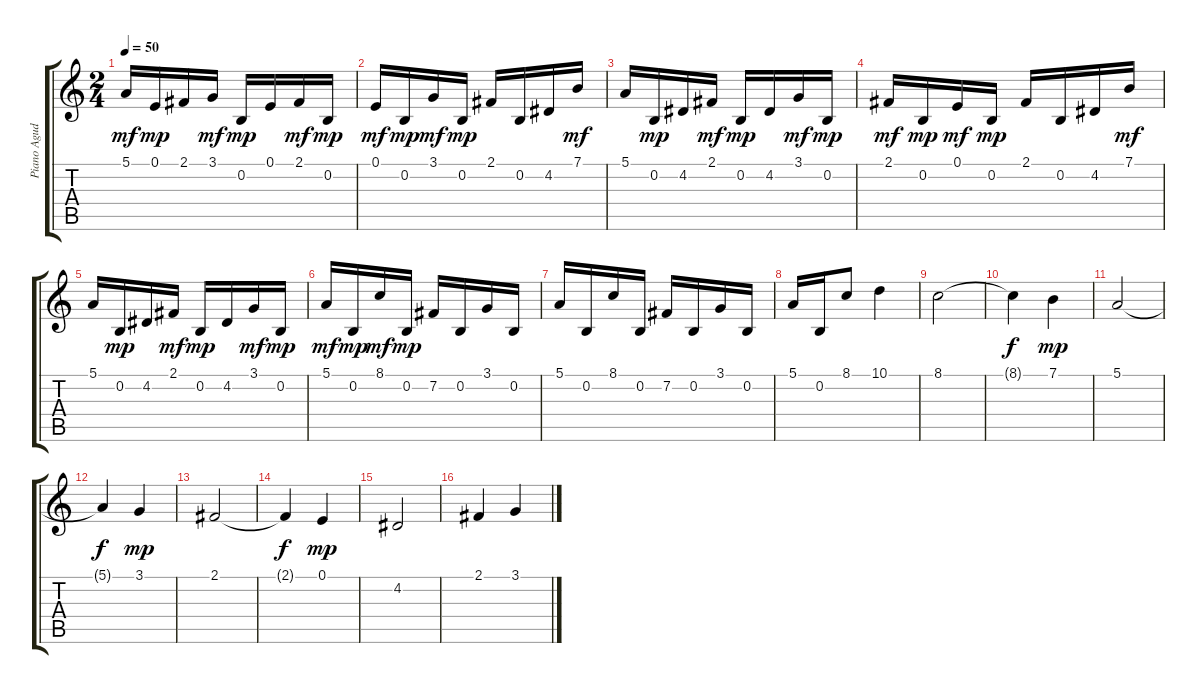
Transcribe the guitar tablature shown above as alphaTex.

\track ("Piano Agudo" "Piano Agud") {instrument acousticgrandpiano}
\staff {score tabs}
\tuning (E4 B3 G3 D3 A2 E2) {hide}
\ts (2 4)
\tempo 50
\clef g2
\ks c
5.1.16{dy mf} 0.1.16{dy mp} 2.1.16 3.1.16{dy mf} 0.2.16{dy mp} 0.1.16 2.1.16{dy mf} 0.2.16{dy mp} |
0.1.16{dy mf} 0.2.16{dy mp} 3.1.16{dy mf} 0.2.16{dy mp} 2.1.16 0.2.16 4.2.16 7.1.16{dy mf} |
5.1.16 0.2.16{dy mp} 4.2.16 2.1.16{dy mf} 0.2.16{dy mp} 4.2.16 3.1.16{dy mf} 0.2.16{dy mp} |
2.1.16{dy mf} 0.2.16{dy mp} 0.1.16{dy mf} 0.2.16{dy mp} 2.1.16 0.2.16 4.2.16 7.1.16{dy mf} |
5.1.16 0.2.16{dy mp} 4.2.16 2.1.16{dy mf} 0.2.16{dy mp} 4.2.16 3.1.16{dy mf} 0.2.16{dy mp} |
5.1.16{dy mf} 0.2.16{dy mp} 8.1.16{dy mf} 0.2.16{dy mp} 7.2.16 0.2.16 3.1.16 0.2.16 |
5.1.16 0.2.16 8.1.16 0.2.16 7.2.16 0.2.16 3.1.16 0.2.16 |
5.1.16 0.2.16 8.1.8 10.1.4 |
8.1.2 |
8.1{t}.4{dy f} 7.1.4{dy mp} |
5.1.2 |
5.1{t}.4{dy f} 3.1.4{dy mp} |
2.1.2 |
2.1{t}.4{dy f} 0.1.4{dy mp} |
4.2.2 |
2.1.4 3.1.4
